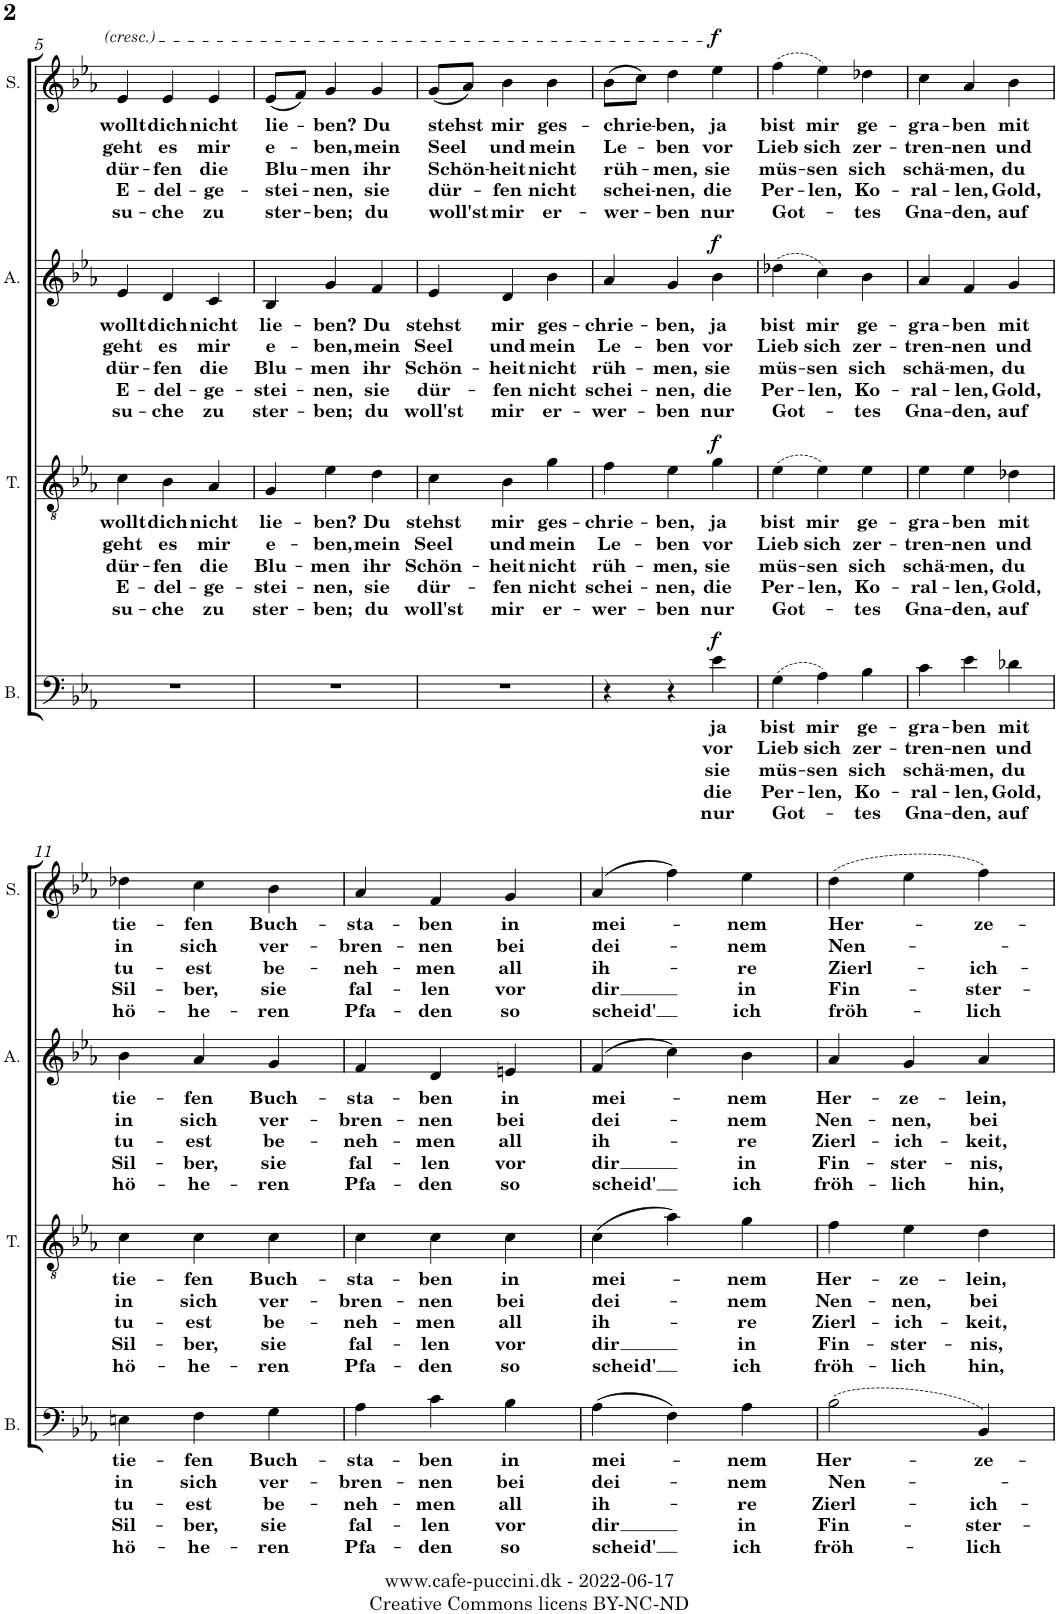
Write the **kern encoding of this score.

**kern	**text	**text	**text	**text	**text	**dynam	**kern	**text	**text	**text	**text	**text	**dynam	**kern	**text	**text	**text	**text	**text	**dynam	**kern	**text	**text	**text	**text	**text	**dynam
*part4	*part4	*part4	*part4	*part4	*part4	*part4	*part3	*part3	*part3	*part3	*part3	*part3	*part3	*part2	*part2	*part2	*part2	*part2	*part2	*part2	*part1	*part1	*part1	*part1	*part1	*part1	*part1
*staff4	*staff4	*staff4	*staff4	*staff4	*staff4	*staff4	*staff3	*staff3	*staff3	*staff3	*staff3	*staff3	*staff3	*staff2	*staff2	*staff2	*staff2	*staff2	*staff2	*staff2	*staff1	*staff1	*staff1	*staff1	*staff1	*staff1	*staff1
*I"Bass	*	*	*	*	*	*	*I"Tenor	*	*	*	*	*	*	*I"Alto	*	*	*	*	*	*	*I"Soprano	*	*	*	*	*	*
*I'B.	*	*	*	*	*	*	*I'T.	*	*	*	*	*	*	*I'A.	*	*	*	*	*	*	*I'S.	*	*	*	*	*	*
!!LO:PB:g=z
*clefF4	*	*	*	*	*	*	*clefGv2	*	*	*	*	*	*	*clefG2	*	*	*	*	*	*	*clefG2	*	*	*	*	*	*
*k[b-e-a-]	*	*	*	*	*	*	*k[b-e-a-]	*	*	*	*	*	*	*k[b-e-a-]	*	*	*	*	*	*	*k[b-e-a-]	*	*	*	*	*	*
*M3/4	*	*	*	*	*	*	*M3/4	*	*	*	*	*	*	*M3/4	*	*	*	*	*	*	*M3/4	*	*	*	*	*	*
=5	=5	=5	=5	=5	=5	=5	=5	=5	=5	=5	=5	=5	=5	=5	=5	=5	=5	=5	=5	=5	=5	=5	=5	=5	=5	=5	=5
!	!	!	!	!	!	!	!	!LO:LY:b	!LO:LY:b	!LO:LY:b	!LO:LY:b	!LO:LY:b	!	!	!LO:LY:b	!LO:LY:b	!LO:LY:b	!LO:LY:b	!LO:LY:b	!	!	!LO:LY:b	!LO:LY:b	!LO:LY:b	!LO:LY:b	!LO:LY:b	!
2.r	.	.	.	.	.	.	4c\	wollt	geht	dür-	E-	su-	.	4e-/	wollt	geht	dür-	E-	su-	.	4e-/	wollt	geht	dür-	E-	su-	.
!	!	!	!	!	!	!	!	!LO:LY:b	!LO:LY:b	!LO:LY:b	!LO:LY:b	!LO:LY:b	!	!	!LO:LY:b	!LO:LY:b	!LO:LY:b	!LO:LY:b	!LO:LY:b	!	!	!LO:LY:b	!LO:LY:b	!LO:LY:b	!LO:LY:b	!LO:LY:b	!
.	.	.	.	.	.	.	4B-\	dich	es	-fen	-del-	-che	.	4d/	dich	es	-fen	-del-	-che	.	4e-/	dich	es	-fen	-del-	-che	.
!	!	!	!	!	!	!	!	!LO:LY:b	!LO:LY:b	!LO:LY:b	!LO:LY:b	!LO:LY:b	!	!	!LO:LY:b	!LO:LY:b	!LO:LY:b	!LO:LY:b	!LO:LY:b	!	!	!LO:LY:b	!LO:LY:b	!LO:LY:b	!LO:LY:b	!LO:LY:b	!
.	.	.	.	.	.	.	4A-/	nicht	mir	die	-ge-	zu	.	4c/	nicht	mir	die	-ge-	zu	.	4e-/	nicht	mir	die	-ge-	zu	.
=6	=6	=6	=6	=6	=6	=6	=6	=6	=6	=6	=6	=6	=6	=6	=6	=6	=6	=6	=6	=6	=6	=6	=6	=6	=6	=6	=6
!	!	!	!	!	!	!	!	!LO:LY:b	!LO:LY:b	!LO:LY:b	!LO:LY:b	!LO:LY:b	!	!	!LO:LY:b	!LO:LY:b	!LO:LY:b	!LO:LY:b	!LO:LY:b	!	!	!LO:LY:b	!LO:LY:b	!LO:LY:b	!LO:LY:b	!LO:LY:b	!
2.r	.	.	.	.	.	.	4G/	lie-	e-	Blu-	-stei-	ster-	.	4B-/	lie-	e-	Blu-	-stei-	ster-	.	(<8e-/L	lie-	e-	Blu-	-stei-	ster-	.
.	.	.	.	.	.	.	.	.	.	.	.	.	.	.	.	.	.	.	.	.	8f/J)	.	.	.	.	.	.
!	!	!	!	!	!	!	!	!LO:LY:b	!LO:LY:b	!LO:LY:b	!LO:LY:b	!LO:LY:b	!	!	!LO:LY:b	!LO:LY:b	!LO:LY:b	!LO:LY:b	!LO:LY:b	!	!	!LO:LY:b	!LO:LY:b	!LO:LY:b	!LO:LY:b	!LO:LY:b	!
.	.	.	.	.	.	.	4e-\	-ben?	-ben,	-men	-nen,	-ben;	.	4g/	-ben?	-ben,	-men	-nen,	-ben;	.	4g/	-ben?	-ben,	-men	-nen,	-ben;	.
!	!	!	!	!	!	!	!	!LO:LY:b	!LO:LY:b	!LO:LY:b	!LO:LY:b	!LO:LY:b	!	!	!LO:LY:b	!LO:LY:b	!LO:LY:b	!LO:LY:b	!LO:LY:b	!	!	!LO:LY:b	!LO:LY:b	!LO:LY:b	!LO:LY:b	!LO:LY:b	!
.	.	.	.	.	.	.	4d\	Du	mein	ihr	sie	du	.	4f/	Du	mein	ihr	sie	du	.	4g/	Du	mein	ihr	sie	du	.
=7	=7	=7	=7	=7	=7	=7	=7	=7	=7	=7	=7	=7	=7	=7	=7	=7	=7	=7	=7	=7	=7	=7	=7	=7	=7	=7	=7
!	!	!	!	!	!	!	!	!LO:LY:b	!LO:LY:b	!LO:LY:b	!LO:LY:b	!LO:LY:b	!	!	!LO:LY:b	!LO:LY:b	!LO:LY:b	!LO:LY:b	!LO:LY:b	!	!	!LO:LY:b	!LO:LY:b	!LO:LY:b	!LO:LY:b	!LO:LY:b	!
2.r	.	.	.	.	.	.	4c\	stehst	Seel	Schön-	dür-	woll'st	.	4e-/	stehst	Seel	Schön-	dür-	woll'st	.	(<8g/L	stehst	Seel	Schön-	dür-	woll'st	.
.	.	.	.	.	.	.	.	.	.	.	.	.	.	.	.	.	.	.	.	.	8a-/J)	.	.	.	.	.	.
!	!	!	!	!	!	!	!	!LO:LY:b	!LO:LY:b	!LO:LY:b	!LO:LY:b	!LO:LY:b	!	!	!LO:LY:b	!LO:LY:b	!LO:LY:b	!LO:LY:b	!LO:LY:b	!	!	!LO:LY:b	!LO:LY:b	!LO:LY:b	!LO:LY:b	!LO:LY:b	!
.	.	.	.	.	.	.	4B-\	mir	und	-heit	-fen	mir	.	4d/	mir	und	-heit	-fen	mir	.	4b-\	mir	und	-heit	-fen	mir	.
!	!	!	!	!	!	!	!	!LO:LY:b	!LO:LY:b	!LO:LY:b	!LO:LY:b	!LO:LY:b	!	!	!LO:LY:b	!LO:LY:b	!LO:LY:b	!LO:LY:b	!LO:LY:b	!	!	!LO:LY:b	!LO:LY:b	!LO:LY:b	!LO:LY:b	!LO:LY:b	!
.	.	.	.	.	.	.	4g\	ges-	mein	nicht	nicht	er-	.	4b-\	ges-	mein	nicht	nicht	er-	.	4b-\	ges-	mein	nicht	nicht	er-	.
=8	=8	=8	=8	=8	=8	=8	=8	=8	=8	=8	=8	=8	=8	=8	=8	=8	=8	=8	=8	=8	=8	=8	=8	=8	=8	=8	=8
!	!	!	!	!	!	!	!	!LO:LY:b	!LO:LY:b	!LO:LY:b	!LO:LY:b	!LO:LY:b	!	!	!LO:LY:b	!LO:LY:b	!LO:LY:b	!LO:LY:b	!LO:LY:b	!	!	!LO:LY:b	!LO:LY:b	!LO:LY:b	!LO:LY:b	!LO:LY:b	!
4r	.	.	.	.	.	.	4f\	-chrie-	Le-	rüh-	schei-	-wer-	.	4a-/	-chrie-	Le-	rüh-	schei-	-wer-	.	(>8b-\L	-chrie-	Le-	rüh-	schei-	-wer-	.
.	.	.	.	.	.	.	.	.	.	.	.	.	.	.	.	.	.	.	.	.	8cc\J)	.	.	.	.	.	.
!	!	!	!	!	!	!	!	!LO:LY:b	!LO:LY:b	!LO:LY:b	!LO:LY:b	!LO:LY:b	!	!	!LO:LY:b	!LO:LY:b	!LO:LY:b	!LO:LY:b	!LO:LY:b	!	!	!LO:LY:b	!LO:LY:b	!LO:LY:b	!LO:LY:b	!LO:LY:b	!
4r	.	.	.	.	.	.	4e-\	-ben,	-ben	-men,	-nen,	-ben	.	4g/	-ben,	-ben	-men,	-nen,	-ben	.	4dd\	-ben,	-ben	-men,	-nen,	-ben	.
!	!LO:LY:b	!LO:LY:b	!LO:LY:b	!LO:LY:b	!LO:LY:b	!LO:DY:a	!	!LO:LY:b	!LO:LY:b	!LO:LY:b	!LO:LY:b	!LO:LY:b	!LO:DY:a	!	!LO:LY:b	!LO:LY:b	!LO:LY:b	!LO:LY:b	!LO:LY:b	!LO:DY:a	!	!LO:LY:b	!LO:LY:b	!LO:LY:b	!LO:LY:b	!LO:LY:b	!LO:DY:a
4e-\	ja	vor	sie	die	nur	f	4g\	ja	vor	sie	die	nur	f	4b-\	ja	vor	sie	die	nur	f	4ee-\	ja	vor	sie	die	nur	f
=9	=9	=9	=9	=9	=9	=9	=9	=9	=9	=9	=9	=9	=9	=9	=9	=9	=9	=9	=9	=9	=9	=9	=9	=9	=9	=9	=9
!	!LO:LY:b	!LO:LY:b	!LO:LY:b	!LO:LY:b	!LO:LY:b	!	!	!LO:LY:b	!LO:LY:b	!LO:LY:b	!LO:LY:b	!LO:LY:b	!	!	!LO:LY:b	!LO:LY:b	!LO:LY:b	!LO:LY:b	!LO:LY:b	!	!	!LO:LY:b	!LO:LY:b	!LO:LY:b	!LO:LY:b	!LO:LY:b	!
(>4G\	bist	Lieb	müs-	Per-	Got-	.	(>4e-\	bist	Lieb	müs-	Per-	Got-	.	(>4dd-X\	bist	Lieb	müs-	Per-	Got-	.	(>4ff\	bist	Lieb	müs-	Per-	Got-	.
!	!LO:LY:b	!LO:LY:b	!LO:LY:b	!LO:LY:b	!	!	!	!LO:LY:b	!LO:LY:b	!LO:LY:b	!LO:LY:b	!	!	!	!LO:LY:b	!LO:LY:b	!LO:LY:b	!LO:LY:b	!	!	!	!LO:LY:b	!LO:LY:b	!LO:LY:b	!LO:LY:b	!	!
4A-\)	mir	sich	-sen	-len,	.	.	4e-\)	mir	sich	-sen	-len,	.	.	4cc\)	mir	sich	-sen	-len,	.	.	4ee-\)	mir	sich	-sen	-len,	.	.
!	!LO:LY:b	!LO:LY:b	!LO:LY:b	!LO:LY:b	!LO:LY:b	!	!	!LO:LY:b	!LO:LY:b	!LO:LY:b	!LO:LY:b	!LO:LY:b	!	!	!LO:LY:b	!LO:LY:b	!LO:LY:b	!LO:LY:b	!LO:LY:b	!	!	!LO:LY:b	!LO:LY:b	!LO:LY:b	!LO:LY:b	!LO:LY:b	!
4B-\	ge-	zer-	sich	Ko-	-tes	.	4e-\	ge-	zer-	sich	Ko-	-tes	.	4b-\	ge-	zer-	sich	Ko-	-tes	.	4dd-X\	ge-	zer-	sich	Ko-	-tes	.
=10	=10	=10	=10	=10	=10	=10	=10	=10	=10	=10	=10	=10	=10	=10	=10	=10	=10	=10	=10	=10	=10	=10	=10	=10	=10	=10	=10
!	!LO:LY:b	!LO:LY:b	!LO:LY:b	!LO:LY:b	!LO:LY:b	!	!	!LO:LY:b	!LO:LY:b	!LO:LY:b	!LO:LY:b	!LO:LY:b	!	!	!LO:LY:b	!LO:LY:b	!LO:LY:b	!LO:LY:b	!LO:LY:b	!	!	!LO:LY:b	!LO:LY:b	!LO:LY:b	!LO:LY:b	!LO:LY:b	!
4c\	-gra-	-tren-	schä-	-ral-	Gna-	.	4e-\	-gra-	-tren-	schä-	-ral-	Gna-	.	4a-/	-gra-	-tren-	schä-	-ral-	Gna-	.	4cc\	-gra-	-tren-	schä-	-ral-	Gna-	.
!	!LO:LY:b	!LO:LY:b	!LO:LY:b	!LO:LY:b	!LO:LY:b	!	!	!LO:LY:b	!LO:LY:b	!LO:LY:b	!LO:LY:b	!LO:LY:b	!	!	!LO:LY:b	!LO:LY:b	!LO:LY:b	!LO:LY:b	!LO:LY:b	!	!	!LO:LY:b	!LO:LY:b	!LO:LY:b	!LO:LY:b	!LO:LY:b	!
4e-\	-ben	-nen	-men,	-len,	-den,	.	4e-\	-ben	-nen	-men,	-len,	-den,	.	4f/	-ben	-nen	-men,	-len,	-den,	.	4a-/	-ben	-nen	-men,	-len,	-den,	.
!	!LO:LY:b	!LO:LY:b	!LO:LY:b	!LO:LY:b	!LO:LY:b	!	!	!LO:LY:b	!LO:LY:b	!LO:LY:b	!LO:LY:b	!LO:LY:b	!	!	!LO:LY:b	!LO:LY:b	!LO:LY:b	!LO:LY:b	!LO:LY:b	!	!	!LO:LY:b	!LO:LY:b	!LO:LY:b	!LO:LY:b	!LO:LY:b	!
4d-X\	mit	und	du	Gold,	auf	.	4d-X\	mit	und	du	Gold,	auf	.	4g/	mit	und	du	Gold,	auf	.	4b-\	mit	und	du	Gold,	auf	.
!!LO:LB:g=z
=11	=11	=11	=11	=11	=11	=11	=11	=11	=11	=11	=11	=11	=11	=11	=11	=11	=11	=11	=11	=11	=11	=11	=11	=11	=11	=11	=11
!	!LO:LY:b	!LO:LY:b	!LO:LY:b	!LO:LY:b	!LO:LY:b	!	!	!LO:LY:b	!LO:LY:b	!LO:LY:b	!LO:LY:b	!LO:LY:b	!	!	!LO:LY:b	!LO:LY:b	!LO:LY:b	!LO:LY:b	!LO:LY:b	!	!	!LO:LY:b	!LO:LY:b	!LO:LY:b	!LO:LY:b	!LO:LY:b	!
4En\	tie-	in	tu-	Sil-	hö-	.	4c\	tie-	in	tu-	Sil-	hö-	.	4b-\	tie-	in	tu-	Sil-	hö-	.	4dd-X\	tie-	in	tu-	Sil-	hö-	.
!	!LO:LY:b	!LO:LY:b	!LO:LY:b	!LO:LY:b	!LO:LY:b	!	!	!LO:LY:b	!LO:LY:b	!LO:LY:b	!LO:LY:b	!LO:LY:b	!	!	!LO:LY:b	!LO:LY:b	!LO:LY:b	!LO:LY:b	!LO:LY:b	!	!	!LO:LY:b	!LO:LY:b	!LO:LY:b	!LO:LY:b	!LO:LY:b	!
4F\	-fen	sich	-est	-ber,	-he-	.	4c\	-fen	sich	-est	-ber,	-he-	.	4a-/	-fen	sich	-est	-ber,	-he-	.	4cc\	-fen	sich	-est	-ber,	-he-	.
!	!LO:LY:b	!LO:LY:b	!LO:LY:b	!LO:LY:b	!LO:LY:b	!	!	!LO:LY:b	!LO:LY:b	!LO:LY:b	!LO:LY:b	!LO:LY:b	!	!	!LO:LY:b	!LO:LY:b	!LO:LY:b	!LO:LY:b	!LO:LY:b	!	!	!LO:LY:b	!LO:LY:b	!LO:LY:b	!LO:LY:b	!LO:LY:b	!
4G\	Buch-	ver-	be-	sie	-ren	.	4c\	Buch-	ver-	be-	sie	-ren	.	4g/	Buch-	ver-	be-	sie	-ren	.	4b-\	Buch-	ver-	be-	sie	-ren	.
=12	=12	=12	=12	=12	=12	=12	=12	=12	=12	=12	=12	=12	=12	=12	=12	=12	=12	=12	=12	=12	=12	=12	=12	=12	=12	=12	=12
!	!LO:LY:b	!LO:LY:b	!LO:LY:b	!LO:LY:b	!LO:LY:b	!	!	!LO:LY:b	!LO:LY:b	!LO:LY:b	!LO:LY:b	!LO:LY:b	!	!	!LO:LY:b	!LO:LY:b	!LO:LY:b	!LO:LY:b	!LO:LY:b	!	!	!LO:LY:b	!LO:LY:b	!LO:LY:b	!LO:LY:b	!LO:LY:b	!
4A-\	-sta-	-bren-	-neh-	fal-	Pfa-	.	4c\	-sta-	-bren-	-neh-	fal-	Pfa-	.	4f/	-sta-	-bren-	-neh-	fal-	Pfa-	.	4a-/	-sta-	-bren-	-neh-	fal-	Pfa-	.
!	!LO:LY:b	!LO:LY:b	!LO:LY:b	!LO:LY:b	!LO:LY:b	!	!	!LO:LY:b	!LO:LY:b	!LO:LY:b	!LO:LY:b	!LO:LY:b	!	!	!LO:LY:b	!LO:LY:b	!LO:LY:b	!LO:LY:b	!LO:LY:b	!	!	!LO:LY:b	!LO:LY:b	!LO:LY:b	!LO:LY:b	!LO:LY:b	!
4c\	-ben	-nen	-men	-len	-den	.	4c\	-ben	-nen	-men	-len	-den	.	4d/	-ben	-nen	-men	-len	-den	.	4f/	-ben	-nen	-men	-len	-den	.
!	!LO:LY:b	!LO:LY:b	!LO:LY:b	!LO:LY:b	!LO:LY:b	!	!	!LO:LY:b	!LO:LY:b	!LO:LY:b	!LO:LY:b	!LO:LY:b	!	!	!LO:LY:b	!LO:LY:b	!LO:LY:b	!LO:LY:b	!LO:LY:b	!	!	!LO:LY:b	!LO:LY:b	!LO:LY:b	!LO:LY:b	!LO:LY:b	!
4B-\	in	bei	all	vor	so	.	4c\	in	bei	all	vor	so	.	4en/	in	bei	all	vor	so	.	4g/	in	bei	all	vor	so	.
=13	=13	=13	=13	=13	=13	=13	=13	=13	=13	=13	=13	=13	=13	=13	=13	=13	=13	=13	=13	=13	=13	=13	=13	=13	=13	=13	=13
!	!LO:LY:b	!LO:LY:b	!LO:LY:b	!LO:LY:b	!LO:LY:b	!	!	!LO:LY:b	!LO:LY:b	!LO:LY:b	!LO:LY:b	!LO:LY:b	!	!	!LO:LY:b	!LO:LY:b	!LO:LY:b	!LO:LY:b	!LO:LY:b	!	!	!LO:LY:b	!LO:LY:b	!LO:LY:b	!LO:LY:b	!LO:LY:b	!
(>4A-\	mei-	dei-	ih-	dir	scheid'	.	(>4c\	mei-	dei-	ih-	dir	scheid'	.	(>4f/	mei-	dei-	ih-	dir	scheid'	.	(>4a-/	mei-	dei-	ih-	dir	scheid'	.
4F\)	.	.	.	.	.	.	4a-\)	.	.	.	.	.	.	4cc\)	.	.	.	.	.	.	4ff\)	.	.	.	.	.	.
!	!LO:LY:b	!LO:LY:b	!LO:LY:b	!LO:LY:b	!LO:LY:b	!	!	!LO:LY:b	!LO:LY:b	!LO:LY:b	!LO:LY:b	!LO:LY:b	!	!	!LO:LY:b	!LO:LY:b	!LO:LY:b	!LO:LY:b	!LO:LY:b	!	!	!LO:LY:b	!LO:LY:b	!LO:LY:b	!LO:LY:b	!LO:LY:b	!
4A-\	-nem	-nem	-re	in	ich	.	4g\	-nem	-nem	-re	in	ich	.	4b-\	-nem	-nem	-re	in	ich	.	4ee-\	-nem	-nem	-re	in	ich	.
=14	=14	=14	=14	=14	=14	=14	=14	=14	=14	=14	=14	=14	=14	=14	=14	=14	=14	=14	=14	=14	=14	=14	=14	=14	=14	=14	=14
!	!LO:LY:b	!LO:LY:b	!LO:LY:b	!LO:LY:b	!LO:LY:b	!	!	!LO:LY:b	!LO:LY:b	!LO:LY:b	!LO:LY:b	!LO:LY:b	!	!	!LO:LY:b	!LO:LY:b	!LO:LY:b	!LO:LY:b	!LO:LY:b	!	!	!LO:LY:b	!LO:LY:b	!LO:LY:b	!LO:LY:b	!LO:LY:b	!
(>2B-\	Her-	Nen-	Zierl-	Fin-	fröh-	.	4f\	Her-	Nen-	Zierl-	Fin-	fröh-	.	4a-/	Her-	Nen-	Zierl-	Fin-	fröh-	.	(>4dd\	Her-	Nen-	Zierl-	Fin-	fröh-	.
!	!	!	!	!	!	!	!	!LO:LY:b	!LO:LY:b	!LO:LY:b	!LO:LY:b	!LO:LY:b	!	!	!LO:LY:b	!LO:LY:b	!LO:LY:b	!LO:LY:b	!LO:LY:b	!	!	!	!	!	!	!	!
.	.	.	.	.	.	.	4e-\	-ze-	-nen,	-ich-	-ster-	-lich	.	4g/	-ze-	-nen,	-ich-	-ster-	-lich	.	4ee-\	.	.	.	.	.	.
!	!LO:LY:b	!	!LO:LY:b	!LO:LY:b	!LO:LY:b	!	!	!LO:LY:b	!LO:LY:b	!LO:LY:b	!LO:LY:b	!LO:LY:b	!	!	!LO:LY:b	!LO:LY:b	!LO:LY:b	!LO:LY:b	!LO:LY:b	!	!	!LO:LY:b	!	!LO:LY:b	!LO:LY:b	!LO:LY:b	!
4BB-/)	-ze-	.	-ich-	-ster-	-lich	.	4d\	-lein,	bei	-keit,	-nis,	hin,	.	4a-/	-lein,	bei	-keit,	-nis,	hin,	.	4ff\)	-ze-	.	-ich-	-ster-	-lich	.
=	=	=	=	=	=	=	=	=	=	=	=	=	=	=	=	=	=	=	=	=	=	=	=	=	=	=	=
*-	*-	*-	*-	*-	*-	*-	*-	*-	*-	*-	*-	*-	*-	*-	*-	*-	*-	*-	*-	*-	*-	*-	*-	*-	*-	*-	*-
